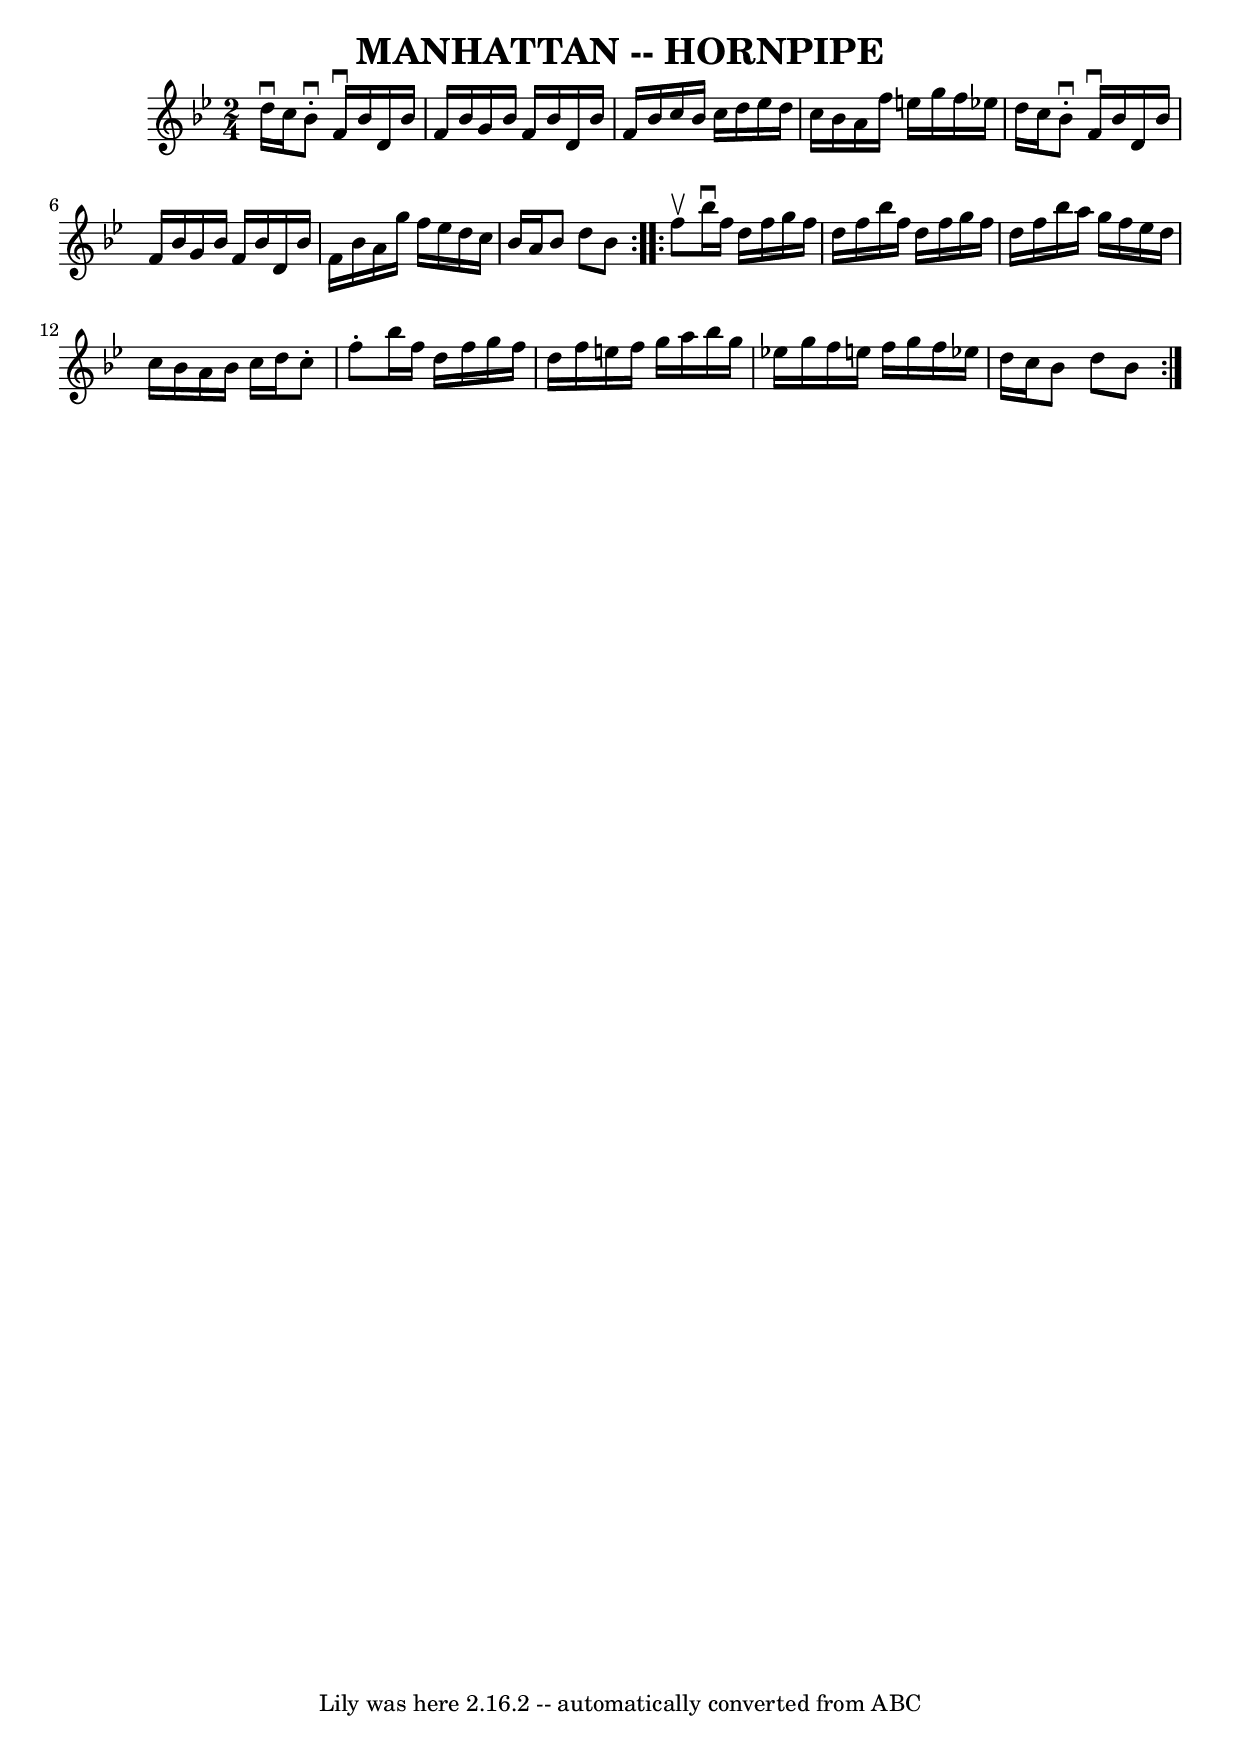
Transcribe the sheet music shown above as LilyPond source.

\version "2.16.2"
\include "Mammoth.ily"
\header {
  %% book = "Ryan's Mammoth Collection of Fiddle Tunes"
 crossRefNumber = "1"
 footnotes = ""
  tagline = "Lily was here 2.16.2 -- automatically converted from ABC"
  title = "MANHATTAN -- HORNPIPE"

}
voicedefault =  {



  \repeat volta 2 {

    \time 2/4      \key bf \major d''16^\downbow c''16         |
 bf'8^\downbow-. f'16^\downbow bf'16 d'16 bf'16 f'16 bf'16     |
 g'16 bf'16 f'16 bf'16 d'16 bf'16 f'16 bf'16  |
 c''16 bf'16 c''16 d''16 ef''16 d''16 c''16 bf'16     |
 a'16 f''16 e''16 g''16 f''16 ef''!16 d''16 c''16    |  |
 bf'8^\downbow-. f'16^\downbow bf'16 d'16 bf'16 f'16 bf'16     |
 g'16 bf'16 f'16 bf'16 d'16 bf'16 f'16 bf'16     |
 a'16 g''16 f''16 ef''16 d''16 c''16 bf'16 a'16     |
 bf'8    
 d''8 bf'8    
  }     
  \repeat volta 2 { f''8^\upbow        |
 bf''16^\downbow f''16 d''16 f''16 g''16 f''16 d''16 f''16   |
 bf''16 f''16 d''16 f''16 g''16 f''16 d''16 f''16     |
 bf''16 a''16 g''16 f''16 ef''16 d''16 c''16 bf'16     |
 a'16 bf'16 c''16 d''16 c''8-. f''8-.   |  |
 bf''16 f''16 d''16 f''16 g''16 f''16 d''16 f''16     |
 e''16 f''16 g''16 a''16 bf''16 g''16 ef''!16 g''16     |
 f''16 e''16 f''16 g''16 f''16 ef''!16 d''16 c''16     |
 bf'8 d''8    
 bf'8    
  }   

}

\score{
  <<

    \context Staff="default"
    {
      \voicedefault 
      
    }

  >>
  \layout {
    
  }
  \midi {
  }

}
